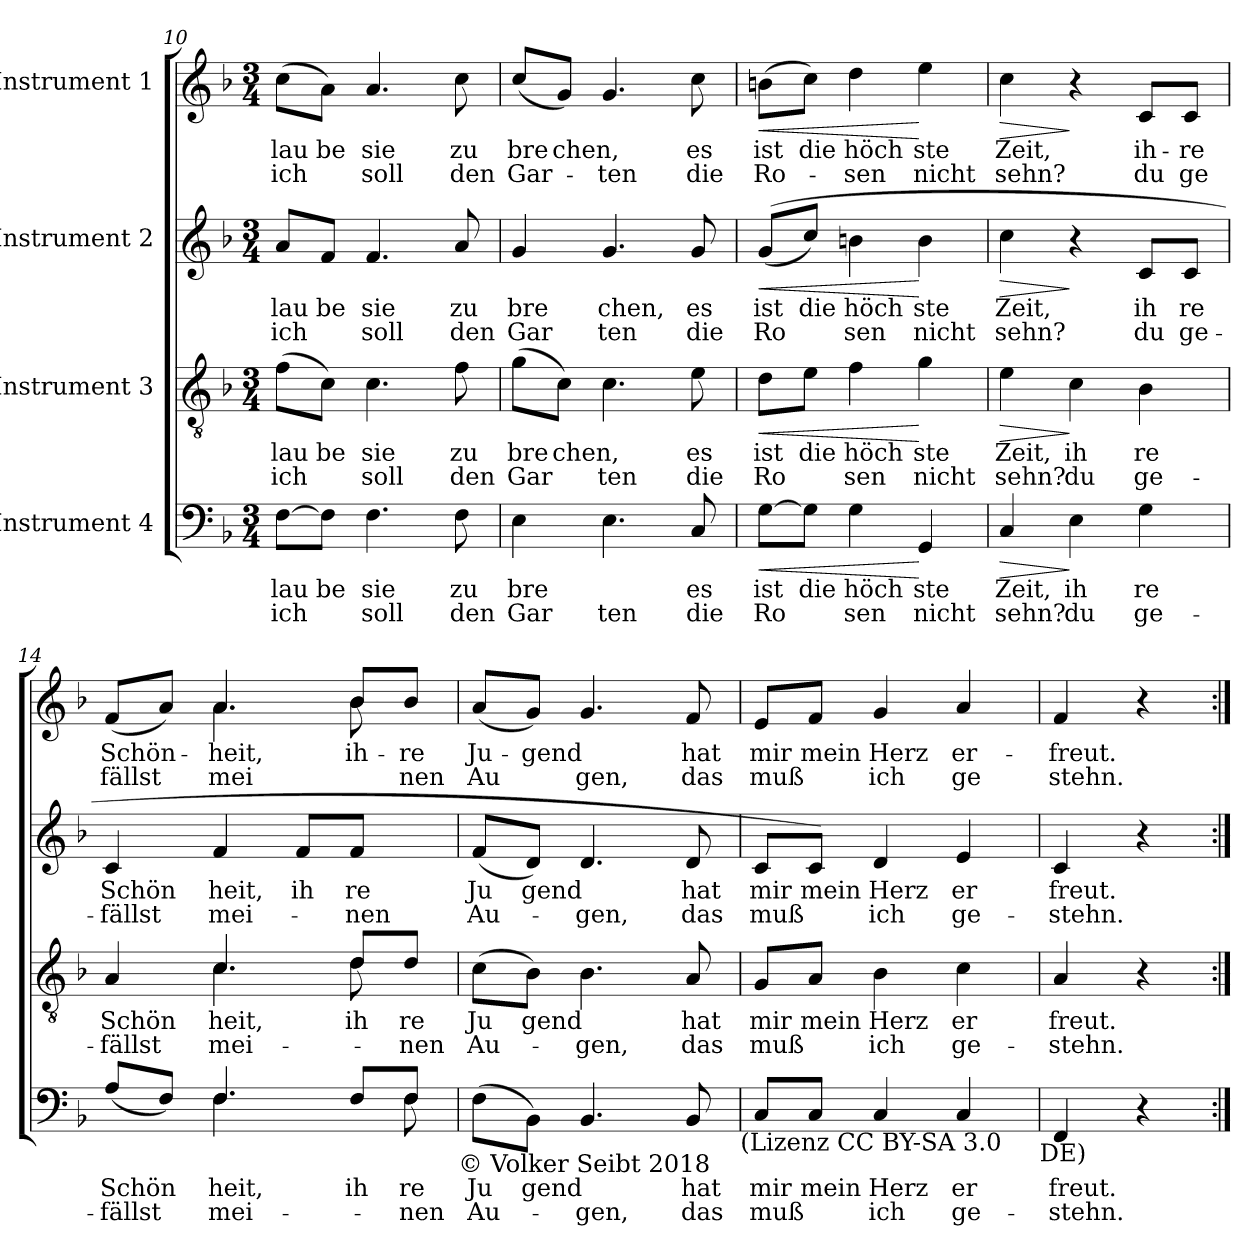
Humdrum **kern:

**kern	**text	**text	**dynam	**kern	**text	**text	**dynam	**kern	**text	**text	**dynam	**kern	**text	**text	**dynam
*part4	*part4	*part4	*part4	*part3	*part3	*part3	*part3	*part2	*part2	*part2	*part2	*part1	*part1	*part1	*part1
*staff4	*staff4	*staff4	*staff4	*staff3	*staff3	*staff3	*staff3	*staff2	*staff2	*staff2	*staff2	*staff1	*staff1	*staff1	*staff1
*I"Instrument 4	*	*	*	*I"Instrument 3	*	*	*	*I"Instrument 2	*	*	*	*I"Instrument 1	*	*	*
*clefF4	*	*	*	*clefGv2	*	*	*	*clefG2	*	*	*	*clefG2	*	*	*
*k[b-]	*	*	*	*k[b-]	*	*	*	*k[b-]	*	*	*	*k[b-]	*	*	*
*F:	*	*	*	*F:	*	*	*	*F:	*	*	*	*F:	*	*	*
*M3/4	*	*	*	*M3/4	*	*	*	*M3/4	*	*	*	*M3/4	*	*	*
=10	=10	=10	=10	=10	=10	=10	=10	=10	=10	=10	=10	=10	=10	=10	=10
!	!LO:LY:a:cj	!LO:LY:a	!	!	!LO:LY:b:cj	!LO:LY:b	!	!	!LO:LY:b:cj	!LO:LY:b	!	!	!LO:LY:b:cj	!LO:LY:b	!
[>8F\L	lau	ich	.	(>8f\L	lau	ich	.	8a/L	lau	ich	.	(>8cc\L	lau	ich	.
!	!LO:LY:a:cj	!	!	!	!LO:LY:b:cj	!	!	!	!LO:LY:b:cj	!	!	!	!LO:LY:b:cj	!	!
8F\J]	be	.	.	8c\J)	be	.	.	8f/J	be	.	.	8a\J)	be	.	.
!	!LO:LY:a:cj	!LO:LY:a:cj	!	!	!LO:LY:b:cj	!LO:LY:b:cj	!	!	!LO:LY:b:cj	!LO:LY:b:cj	!	!	!LO:LY:b:cj	!LO:LY:b:cj	!
4.F\	sie	soll	.	4.c\	sie	soll	.	4.f/	sie	soll	.	4.a/	sie	soll	.
!	!LO:LY:a:cj	!LO:LY:a:cj	!	!	!LO:LY:b:cj	!LO:LY:b:cj	!	!	!LO:LY:b:cj	!LO:LY:b:cj	!	!	!LO:LY:b:cj	!LO:LY:b:cj	!
8F\	zu	den	.	8f\	zu	den	.	8a/	zu	den	.	8cc\	zu	den	.
=11	=11	=11	=11	=11	=11	=11	=11	=11	=11	=11	=11	=11	=11	=11	=11
!	!LO:LY:a	!LO:LY:a	!	!	!LO:LY:b	!LO:LY:b	!	!	!LO:LY:b:cj	!LO:LY:b:cj	!	!	!LO:LY:b	!LO:LY:b	!
4E\	bre	Gar	.	(>8g\L	bre	Gar	.	4g/	bre	Gar	.	(<8cc/L	bre	Gar-	.
!	!	!	!	!	!LO:LY:b	!	!	!	!	!	!	!	!LO:LY:b	!	!
.	.	.	.	8c\J)	chen,	.	.	.	.	.	.	8g/J)	-chen,	.	.
!	!	!LO:LY:a:cj	!	!	!	!LO:LY:b:cj	!	!	!LO:LY:b:cj	!LO:LY:b:cj	!	!	!	!LO:LY:b:cj	!
4.E\	.	ten	.	4.c\	.	ten	.	4.g/	chen,	ten	.	4.g/	.	ten	.
!	!LO:LY:a:cj	!LO:LY:a:cj	!	!	!LO:LY:b:cj	!LO:LY:b:cj	!	!	!LO:LY:b:cj	!LO:LY:b:cj	!	!	!LO:LY:b:cj	!LO:LY:b:cj	!
8C/	es	die	.	8e\	es	die	.	8g/	es	die	.	8cc\	es	die	.
=12	=12	=12	=12	=12	=12	=12	=12	=12	=12	=12	=12	=12	=12	=12	=12
!	!LO:LY:a:cj	!LO:LY:a	!LO:HP:b	!	!LO:LY:b:cj	!LO:LY:b	!LO:HP:b	!	!LO:LY:b:cj	!LO:LY:b	!LO:HP:b	!	!LO:LY:b:cj	!LO:LY:b	!LO:HP:b
[>8G\L	ist	Ro	<	8d\L	ist	Ro	<	(<(>8g/L	ist	Ro	<	(<8bn\L	ist	Ro-	<
!	!LO:LY:a:cj	!	!	!	!LO:LY:b:cj	!	!	!	!LO:LY:b:cj	!	!	!	!LO:LY:b:cj	!	!
8G\J]	die	.	.	8e\J	die	.	.	8cc/J)	die	.	.	8cc\J)	-die	.	.
!	!LO:LY:a:cj	!LO:LY:a:cj	!	!	!LO:LY:b:cj	!LO:LY:b:cj	!	!	!LO:LY:b:cj	!LO:LY:b:cj	!	!	!LO:LY:b:cj	!LO:LY:b:cj	!
4G\	höch	sen	.	4f\	höch	sen	.	4bn\	höch	sen	.	4dd\	höch	sen	.
!	!LO:LY:a:cj	!LO:LY:a:cj	!	!	!LO:LY:b:cj	!LO:LY:b:cj	!	!	!LO:LY:b:cj	!LO:LY:b:cj	!	!	!LO:LY:b:cj	!LO:LY:b:cj	!
4GG/	ste	nicht	[	4g\	ste	nicht	[	4b\	ste	nicht	[	4ee\	ste	nicht	[
!!LO:LB:g=z
=13	=13	=13	=13	=13	=13	=13	=13	=13	=13	=13	=13	=13	=13	=13	=13
!	!LO:LY:a:cj	!LO:LY:a:cj	!LO:HP:b	!	!LO:LY:b:cj	!LO:LY:b:cj	!LO:HP:b	!	!LO:LY:b:cj	!LO:LY:b:cj	!LO:HP:b	!	!LO:LY:b:cj	!LO:LY:b:cj	!LO:HP:b
4C/	Zeit,	sehn?	>	4e\	Zeit,	sehn?	>	4cc\	Zeit,	sehn?	>	4cc\	Zeit,	sehn?	>
!	!LO:LY:a:cj	!LO:LY:a:cj	!	!	!LO:LY:b:cj	!LO:LY:b:cj	!	!	!	!	!	!	!	!	!
4E\	ih	du	]	4c\	ih	du	]	4r	.	.	]	4r	.	.	]
!	!LO:LY:a:cj	!LO:LY:a:cj	!	!	!LO:LY:b:cj	!LO:LY:b:cj	!	!	!LO:LY:b:cj	!LO:LY:b:cj	!	!	!LO:LY:b:cj	!LO:LY:b:cj	!
4G\	re	ge-	.	4B-\	re	ge-	.	8c/L	ih	du	.	8c/L	ih-	-du	.
!	!	!	!	!	!	!	!	!	!LO:LY:b:cj	!LO:LY:b:cj	!	!	!LO:LY:b:cj	!LO:LY:b:cj	!
.	.	.	.	.	.	.	.	8c/J	re	ge-	.	8c/J	re	ge	.
=14	=14	=14	=14	=14	=14	=14	=14	=14	=14	=14	=14	=14	=14	=14	=14
!	!LO:LY:a:cj	!LO:LY:a:cj	!	!	!LO:LY:b:cj	!LO:LY:b:cj	!	!	!LO:LY:b:cj	!LO:LY:b:cj	!	!	!LO:LY:b	!LO:LY:b	!
*^	*	*	*	*^	*	*	*	*	*	*	*	*^	*	*	*
(<8A/L	4ryy	-Schön	fällst	.	4A/	4ryy	-Schön	fällst	.	4c/	-Schön	fällst	.	(<8f/L	4ryy	Schön-	-fällst	.
8F/J)	.	.	.	.	.	.	.	.	.	.	.	.	.	8a/J)	.	.	.	.
!	!	!LO:LY:a:cj	!LO:LY:a	!	!	!	!LO:LY:b:cj	!LO:LY:b	!	!	!LO:LY:b:cj	!LO:LY:b	!	!	!	!LO:LY:b:cj	!LO:LY:b	!
4.F/	4.F\	heit,	mei-	.	4.c/	4.c\	heit,	mei-	.	4f/	heit,	mei-	.	4.a/	4.a\	heit,	mei	.
!	!	!	!	!	!	!	!	!	!	!	!LO:LY:b:cj	!	!	!	!	!	!	!
.	.	.	.	.	.	.	.	.	.	8f/L	-ih	.	.	.	.	.	.	.
!	!	!LO:LY:a:cj	!	!	!	!	!LO:LY:b:cj	!	!	!	!LO:LY:b:cj	!LO:LY:b:cj	!	!	!	!LO:LY:b:cj	!	!
8F/L	8ryy	-ih	.	.	8d/L	8d\	-ih	.	.	8f/J	re	nen	.	8b-/L	8b-\	ih-	.	.
!	!	!LO:LY:a:cj	!LO:LY:a:cj	!	!	!	!LO:LY:b:cj	!LO:LY:b:cj	!	!	!	!	!	!	!	!LO:LY:b:cj	!LO:LY:b:cj	!
8F/J	8F\	re	nen	.	8d/J	8ryy	re	nen	.	8ryy	.	.	.	8b-/J	8ryy	-re	nen	.
!	!LO:TX:b:t=© Volker Seibt 2018	!	!	!	!	!	!	!	!	!	!	!	!	!	!	!	!	!
=15	=15	=15	=15	=15	=15	=15	=15	=15	=15	=15	=15	=15	=15	=15	=15	=15	=15	=15
!	!	!LO:LY:a	!LO:LY:a	!	!	!	!LO:LY:b	!LO:LY:b	!	!	!LO:LY:b	!LO:LY:b	!	!	!	!LO:LY:b	!LO:LY:b	!
*v	*v	*	*	*	*	*	*	*	*	*	*	*	*	*v	*v	*	*	*
*	*	*	*	*v	*v	*	*	*	*	*	*	*	*	*	*	*
(>8F\L	Ju	Au-	.	(>8c\L	Ju	Au-	.	(<8f/L	Ju	Au-	.	(<8a/L	Ju-	-Au	.
!	!LO:LY:a	!	!	!	!LO:LY:b	!	!	!	!LO:LY:b	!	!	!	!LO:LY:b	!	!
8BB-\J)	-gend	.	.	8B-\J)	-gend	.	.	8d/J)	-gend	.	.	8g/J)	gend	.	.
!	!	!LO:LY:a:cj	!	!	!	!LO:LY:b:cj	!	!	!	!LO:LY:b:cj	!	!	!	!LO:LY:b:cj	!
4.BB-/	.	gen,	.	4.B-\	.	gen,	.	4.d/	.	gen,	.	4.g/	.	gen,	.
!	!LO:LY:a:cj	!LO:LY:a:cj	!	!	!LO:LY:b:cj	!LO:LY:b:cj	!	!	!LO:LY:b:cj	!LO:LY:b:cj	!	!	!LO:LY:b:cj	!LO:LY:b:cj	!
8BB-/	hat	das	.	8A/	hat	das	.	8d/	hat	das	.	8f/	hat	das	.
!LO:TX:b:t=(Lizenz CC BY-SA 3.0	!	!	!	!	!	!	!	!	!	!	!	!	!	!	!
=16	=16	=16	=16	=16	=16	=16	=16	=16	=16	=16	=16	=16	=16	=16	=16
!	!LO:LY:a:cj	!LO:LY:a	!	!	!LO:LY:b:cj	!LO:LY:b	!	!	!LO:LY:b:cj	!LO:LY:b	!	!	!LO:LY:b:cj	!LO:LY:b	!
8C/L	mir	muß	.	8G/L	mir	muß	.	8c/L	mir	muß	.	8e/L	mir	muß	.
!	!LO:LY:a:cj	!	!	!	!LO:LY:b:cj	!	!	!	!LO:LY:b:cj	!	!	!	!LO:LY:b:cj	!	!
8C/J	mein	.	.	8A/J	mein	.	.	8c/J)	mein	.	.	8f/J	mein	.	.
!	!LO:LY:a:cj	!LO:LY:a:cj	!	!	!LO:LY:b:cj	!LO:LY:b:cj	!	!	!LO:LY:b:cj	!LO:LY:b:cj	!	!	!LO:LY:b:cj	!LO:LY:b:cj	!
4C/	Herz	ich	.	4B-\	Herz	ich	.	4d/	Herz	ich	.	4g/	Herz	ich	.
!	!LO:LY:a:cj	!LO:LY:a:cj	!	!	!LO:LY:b:cj	!LO:LY:b:cj	!	!	!LO:LY:b:cj	!LO:LY:b:cj	!	!	!LO:LY:b:cj	!LO:LY:b:cj	!
4C/	er	ge-	.	4c\	er	ge-	.	4e/	er	ge-	.	4a/	er-	-ge	.
!LO:TX:b:t=DE)	!	!	!	!	!	!	!	!	!	!	!	!	!	!	!
=17	=17	=17	=17	=17	=17	=17	=17	=17	=17	=17	=17	=17	=17	=17	=17
!	!LO:LY:a:cj	!LO:LY:a:cj	!	!	!LO:LY:b:cj	!LO:LY:b:cj	!	!	!LO:LY:b:cj	!LO:LY:b:cj	!	!	!LO:LY:b:cj	!LO:LY:b:cj	!
4FF/	-freut.	stehn.	.	4A/	-freut.	stehn.	.	4c/	-freut.	stehn.	.	4f/	freut.	stehn.	.
4r	.	.	.	4r	.	.	.	4r	.	.	.	4r	.	.	.
=:|!	=:|!	=:|!	=:|!	=:|!	=:|!	=:|!	=:|!	=:|!	=:|!	=:|!	=:|!	=:|!	=:|!	=:|!	=:|!
*-	*-	*-	*-	*-	*-	*-	*-	*-	*-	*-	*-	*-	*-	*-	*-
